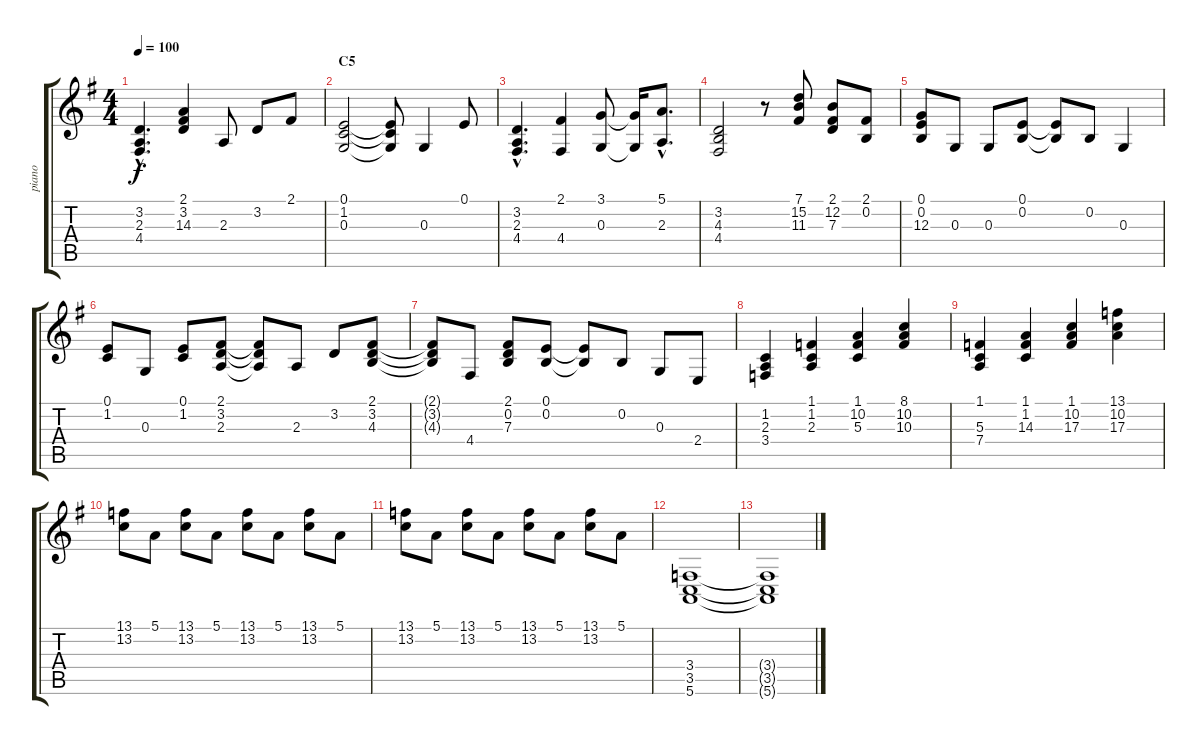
\track ("piano" "piano") {instrument acousticgrandpiano}
\staff {score tabs}
\tuning (E4 B3 G3 D3 A2 E2) {hide}
\ts (4 4)
\tempo 100
\clef g2
\ks g
(3.2{hac} 2.3{hac} 4.4{hac}).4{d dy f} (2.1 3.2 14.3).4 2.3.8 3.2.8 2.1.8 |
\section ("" "C5")
(0.1 1.2 0.3).2 (0.1{t} 1.2{t} 0.3{t}).8 0.3.4 0.1.8 |
(3.2{hac} 2.3{hac} 4.4{hac}).4{d} (2.1 4.4).4 (3.1 0.3).8 (3.1{t} 0.3{t}).16 (5.1{hac} 2.3{hac}).8{d} |
(3.2 4.3 4.4).2 r.8 (7.1 15.2 11.3).8 (2.1 12.2 7.3).8 (2.1 0.2).8 |
(0.1 0.2 12.3).8 0.3.8 0.3.8 (0.1 0.2).8 (0.1{t} 0.2{t}).8 0.2.8 0.3.4 |
(0.1 1.2).8 0.3.8 (0.1 1.2).8 (2.1 3.2 2.3).8 (2.1{t} 3.2{t} 2.3{t}).8 2.3.8 3.2.8 (2.1 3.2 4.3).8 |
(2.1{t} 3.2{t} 4.3{t}).8 4.4.8 (2.1 0.2 7.3).8 (0.1 0.2).8 (0.1{t} 0.2{t}).8 0.2.8 0.3.8 2.4.8 |
(1.2 2.3 3.4).4 (1.1 1.2 2.3).4 (1.1 10.2 5.3).4 (8.1 10.2 10.3).4 |
(1.1 5.3 7.4).4 (1.1 1.2 14.3).4 (1.1 10.2 17.3).4 (13.1 10.2 17.3).4 |
(13.1 13.2).8 5.1.8 (13.1 13.2).8 5.1.8 (13.1 13.2).8 5.1.8 (13.1 13.2).8 5.1.8 |
(13.1 13.2).8 5.1.8 (13.1 13.2).8 5.1.8 (13.1 13.2).8 5.1.8 (13.1 13.2).8 5.1.8 |
(3.4 3.5 5.6).1 |
(3.4{t} 3.5{t} 5.6{t}).1
